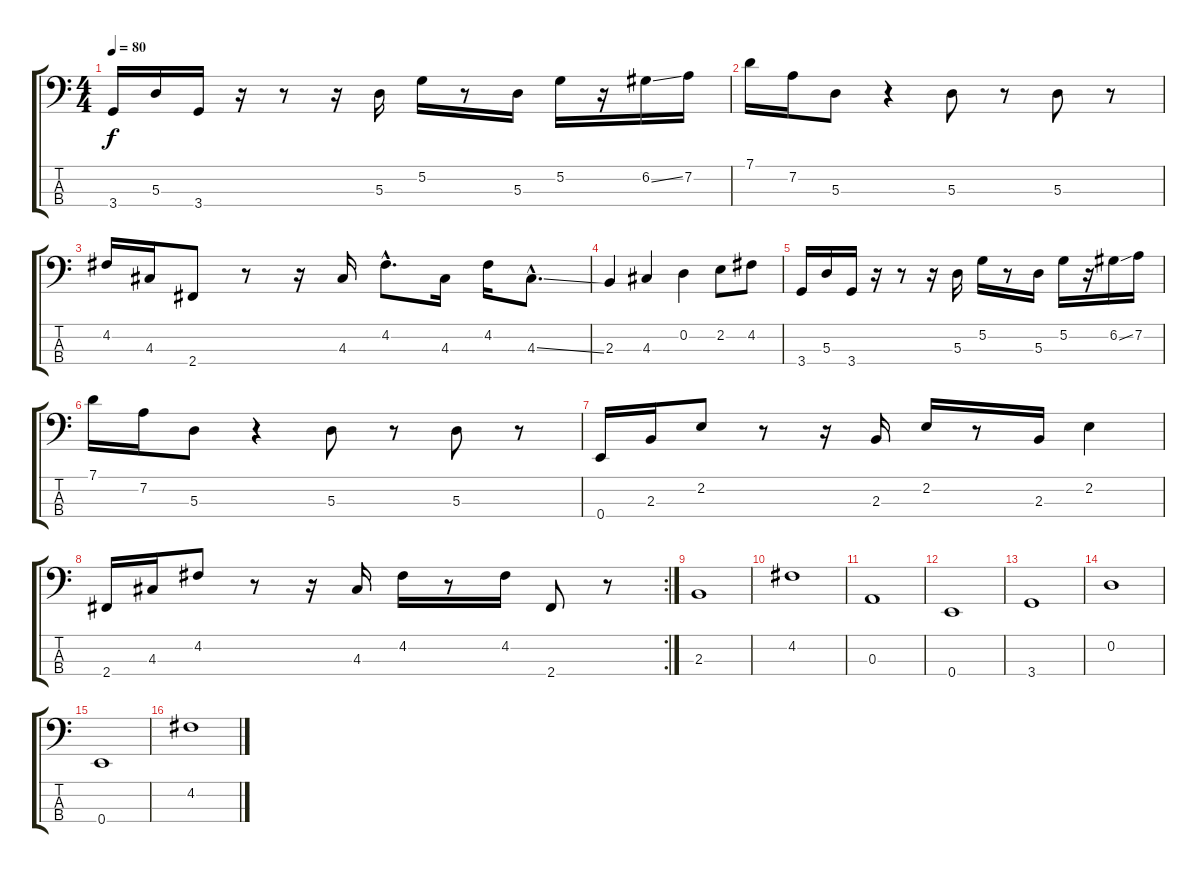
\track "" {instrument electricbassfinger}
\staff {score tabs}
\tuning (G2 D2 A1 E1) {hide}
\ts (4 4)
\tempo 80
\clef f4
\ks c
3.4.16{dy f} 5.3.16 3.4.16 r.16 r.8 r.16 5.3.16 5.2.16 r.8 5.3.16 5.2.16 r.16 6.2{ss}.16 7.2.16 |
7.1.16 7.2.16 5.3.8 r.4 5.3.8 r.8 5.3.8 r.8 |
4.2.16 4.3.16 2.4.8 r.8 r.16 4.3.16 4.2{hac}.8{d} 4.3.16 4.2.16 4.3{ss hac}.8{d} |
2.3.4 4.3.4 0.2.4 2.2.8 4.2.8 |
3.4.16 5.3.16 3.4.16 r.16 r.8 r.16 5.3.16 5.2.16 r.8 5.3.16 5.2.16 r.16 6.2{ss}.16 7.2.16 |
7.1.16 7.2.16 5.3.8 r.4 5.3.8 r.8 5.3.8 r.8 |
0.4.16 2.3.16 2.2.8 r.8 r.16 2.3.16 2.2.16 r.8 2.3.16 2.2.4 |
\rc 2
2.4.16 4.3.16 4.2.8 r.8 r.16 4.3.16 4.2.16 r.8 4.2.16 2.4.8 r.8 |
2.3.1 |
4.2.1 |
0.3.1 |
0.4.1 |
3.4.1 |
0.2.1 |
0.4.1 |
4.2.1
